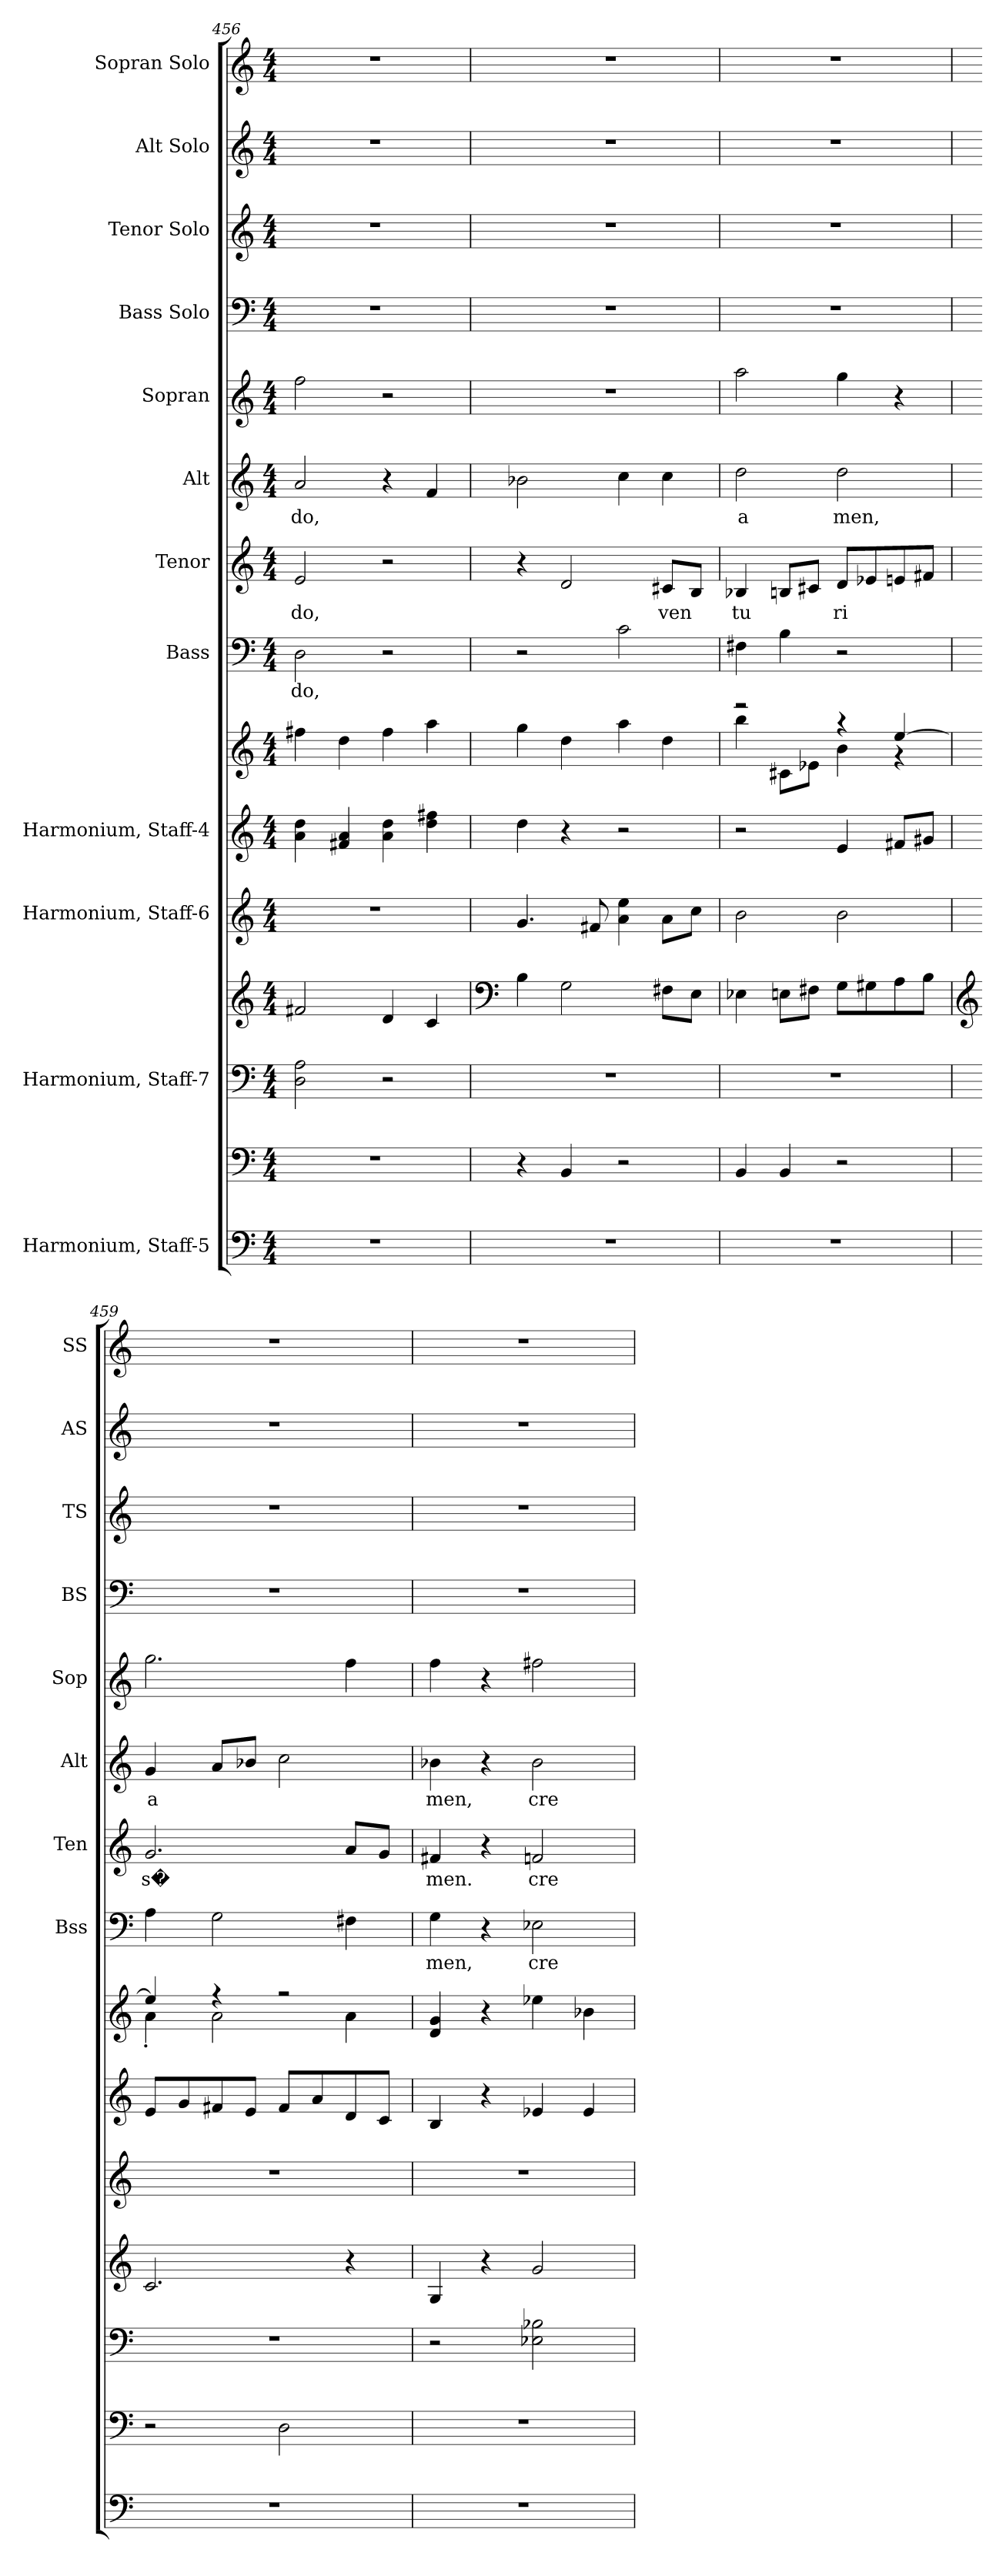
**kern	**kern	**kern	**kern	**kern	**kern	**kern	**kern	**text	**kern	**text	**kern	**text	**kern	**kern	**kern	**kern	**kern
*part12	*part12	*part11	*part11	*part10	*part9	*part9	*part8	*part8	*part7	*part7	*part6	*part6	*part5	*part4	*part3	*part2	*part1
*staff15	*staff14	*staff13	*staff12	*staff11	*staff10	*staff9	*staff8	*staff8	*staff7	*staff7	*staff6	*staff6	*staff5	*staff4	*staff3	*staff2	*staff1
*I"Harmonium, Staff-5	*	*I"Harmonium, Staff-7	*	*I"Harmonium, Staff-6	*I"Harmonium, Staff-4	*	*I"Bass	*	*I"Tenor	*	*I"Alt	*	*I"Sopran	*I"Bass Solo	*I"Tenor Solo	*I"Alt Solo	*I"Sopran Solo
*	*	*	*	*	*	*	*I'Bss	*	*I'Ten	*	*I'Alt	*	*I'Sop	*I'BS	*I'TS	*I'AS	*I'SS
*clefF4	*clefF4	*clefF4	*clefG2	*clefG2	*clefG2	*clefG2	*clefF4	*	*clefG2	*	*clefG2	*	*clefG2	*clefF4	*clefG2	*clefG2	*clefG2
*	*	*	*	*	*	*	*	*	*ITrd4c7	*	*ITrd2c3	*	*ITrd2c3	*	*ITrd4c7	*	*ITrd2c3
*k[]	*k[]	*k[]	*k[]	*k[]	*k[]	*k[]	*k[]	*	*k[b-]	*	*k[f#c#g#]	*	*k[f#c#g#]	*k[]	*k[b-]	*k[]	*k[f#c#g#]
*M4/4	*M4/4	*M4/4	*M4/4	*M4/4	*M4/4	*M4/4	*M4/4	*	*M4/4	*	*M4/4	*	*M4/4	*M4/4	*M4/4	*M4/4	*M4/4
=456	=456	=456	=456	=456	=456	=456	=456	=456	=456	=456	=456	=456	=456	=456	=456	=456	=456
1r	1r	2D\ 2A\	2f#X/	1r	4a\ 4dd\	4ff#X\	2D\	do,	2A/	do,	2f#/	do,	2dd\	1r	1r	1r	1r
.	.	.	.	.	4f#X/ 4a/	4dd\	.	.	.	.	.	.	.	.	.	.	.
.	.	2r	4d/	.	4a\ 4dd\	4ff#\	2r	.	2r	.	4r	.	2r	.	.	.	.
.	.	.	4c/	.	4dd\ 4ff#X\	4aa\	.	.	.	.	4d/	.	.	.	.	.	.
=457	=457	=457	=457	=457	=457	=457	=457	=457	=457	=457	=457	=457	=457	=457	=457	=457	=457
*	*	*	*clefF4	*	*	*	*	*	*	*	*	*	*	*	*	*	*
1r	4r	1r	4B\	4.g/	4dd\	4gg\	2r	.	4r	.	2gn\	.	1r	1r	1r	1r	1r
.	4BB/	.	2G\	.	4r	4dd\	.	.	2G/	.	.	.	.	.	.	.	.
.	.	.	.	8f#X/	.	.	.	.	.	.	.	.	.	.	.	.	.
.	2r	.	.	4a\ 4ee\	2r	4aa\	2c\	.	.	.	4a\	.	.	.	.	.	.
.	.	.	8F#X\L	8a\L	.	4dd\	.	.	8F#X/L	ven	4a\	.	.	.	.	.	.
.	.	.	8E\J	8cc\J	.	.	.	.	8E/J	.	.	.	.	.	.	.	.
=458	=458	=458	=458	=458	=458	=458	=458	=458	=458	=458	=458	=458	=458	=458	=458	=458	=458
*	*	*	*	*	*	*^	*	*	*	*	*	*	*	*	*	*	*
1r	4BB/	1r	4E-X\	2b\	2r	2r	4bb\	4F#X\	.	4E-X/	tu	2b\	a	2ff#\	1r	1r	1r	1r
.	4BB/	.	8En\L	.	.	.	8c#X\L	4B\	.	8En/L	.	.	.	.	.	.	.	.
.	.	.	8F#X\J	.	.	.	8e-X\J	.	.	8F#X/J	.	.	.	.	.	.	.	.
.	2r	.	8G\L	2b\	4e/	4r	4b\	2r	.	8G/L	ri	2b\	men,	4ee\	.	.	.	.
.	.	.	8G#X\	.	.	.	.	.	.	8A-X/	.	.	.	.	.	.	.	.
.	.	.	8A\	.	8f#X/L	[4ee/	4r	.	.	8An/	.	.	.	4r	.	.	.	.
.	.	.	8B\J	.	8g#X/J	.	.	.	.	8Bn/J	.	.	.	.	.	.	.	.
=459	=459	=459	=459	=459	=459	=459	=459	=459	=459	=459	=459	=459	=459	=459	=459	=459	=459	=459
*	*	*	*clefG2	*	*	*	*	*	*	*	*	*	*	*	*	*	*	*
1r	2r	1r	2.c/	1r	8e/L	4ee/]	4a'\	4A\	.	2.c/	s�	4e/	a	2.ee\	1r	1r	1r	1r
.	.	.	.	.	8g/	.	.	.	.	.	.	.	.	.	.	.	.	.
.	.	.	.	.	8f#X/	4r	2a\	2G\	.	.	.	8f#/L	.	.	.	.	.	.
.	.	.	.	.	8e/J	.	.	.	.	.	.	8gn/J	.	.	.	.	.	.
.	2D\	.	.	.	8f#/L	2r	.	.	.	.	.	2a\	.	.	.	.	.	.
.	.	.	.	.	8a/	.	.	.	.	.	.	.	.	.	.	.	.	.
.	.	.	4r	.	8d/	.	4a\	4F#X\	.	8d/L	.	.	.	4dd\	.	.	.	.
.	.	.	.	.	8c/J	.	.	.	.	8c/J	.	.	.	.	.	.	.	.
*	*	*	*	*	*	*v	*v	*	*	*	*	*	*	*	*	*	*	*
=460	=460	=460	=460	=460	=460	=460	=460	=460	=460	=460	=460	=460	=460	=460	=460	=460	=460
1r	1r	2r	4G/	1r	4B/	4d/ 4g/	4G\	men,	4Bn/	men.	4gn\	men,	4dd\	1r	1r	1r	1r
.	.	.	4r	.	4r	4r	4r	.	4r	.	4r	.	4r	.	.	.	.
.	.	2E-X\ 2B-X\	2g/	.	4e-X/	4ee-X\	2E-X\	cre	2B-X/	cre	2g\	cre	2dd#X\	.	.	.	.
.	.	.	.	.	4e-/	4b-X\	.	.	.	.	.	.	.	.	.	.	.
=	=	=	=	=	=	=	=	=	=	=	=	=	=	=	=	=	=
*-	*-	*-	*-	*-	*-	*-	*-	*-	*-	*-	*-	*-	*-	*-	*-	*-	*-
